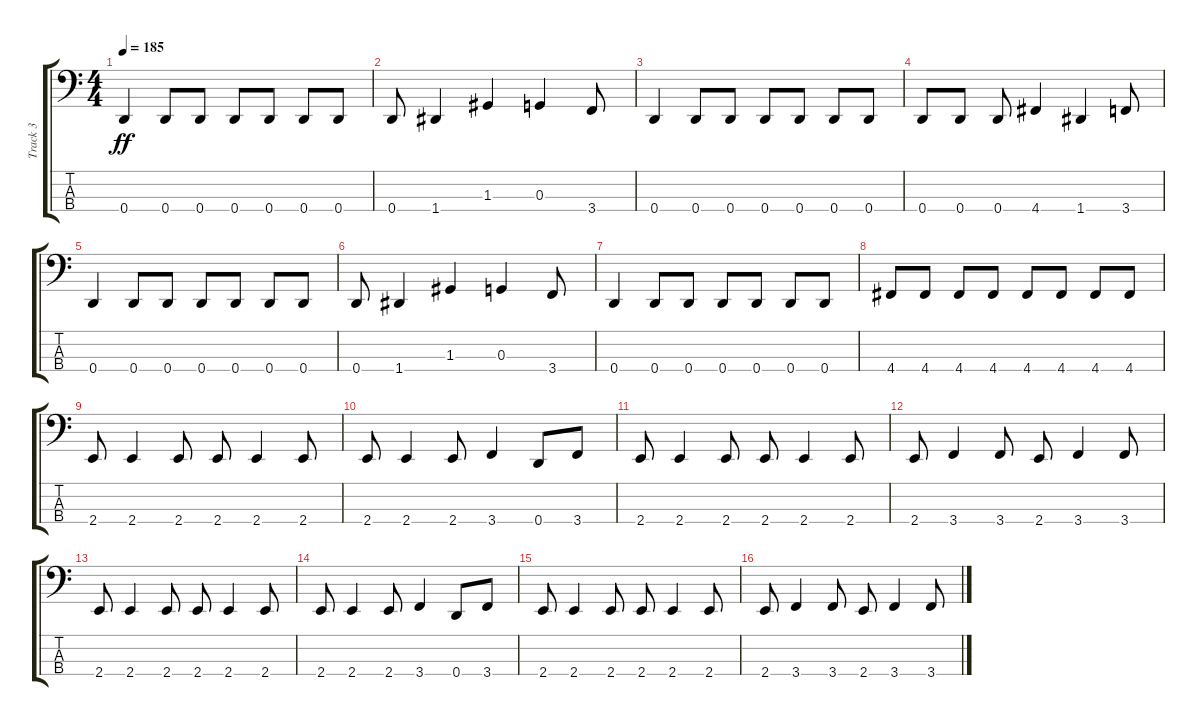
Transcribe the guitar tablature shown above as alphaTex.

\track ("Track 3" "Track 3") {instrument electricbassfinger}
\staff {score tabs}
\tuning (F2 C2 G1 D1) {hide}
\ts (4 4)
\tempo 185
\clef f4
\ks c
0.4.4{dy ff} 0.4.8 0.4.8 0.4.8 0.4.8 0.4.8 0.4.8 |
0.4.8 1.4.4 1.3.4 0.3.4 3.4.8 |
0.4.4 0.4.8 0.4.8 0.4.8 0.4.8 0.4.8 0.4.8 |
0.4.8 0.4.8 0.4.8 4.4.4 1.4.4 3.4.8 |
0.4.4 0.4.8 0.4.8 0.4.8 0.4.8 0.4.8 0.4.8 |
0.4.8 1.4.4 1.3.4 0.3.4 3.4.8 |
0.4.4 0.4.8 0.4.8 0.4.8 0.4.8 0.4.8 0.4.8 |
4.4.8 4.4.8 4.4.8 4.4.8 4.4.8 4.4.8 4.4.8 4.4.8 |
2.4.8 2.4.4 2.4.8 2.4.8 2.4.4 2.4.8 |
2.4.8 2.4.4 2.4.8 3.4.4 0.4.8 3.4.8 |
2.4.8 2.4.4 2.4.8 2.4.8 2.4.4 2.4.8 |
2.4.8 3.4.4 3.4.8 2.4.8 3.4.4 3.4.8 |
2.4.8 2.4.4 2.4.8 2.4.8 2.4.4 2.4.8 |
2.4.8 2.4.4 2.4.8 3.4.4 0.4.8 3.4.8 |
2.4.8 2.4.4 2.4.8 2.4.8 2.4.4 2.4.8 |
2.4.8 3.4.4 3.4.8 2.4.8 3.4.4 3.4.8
